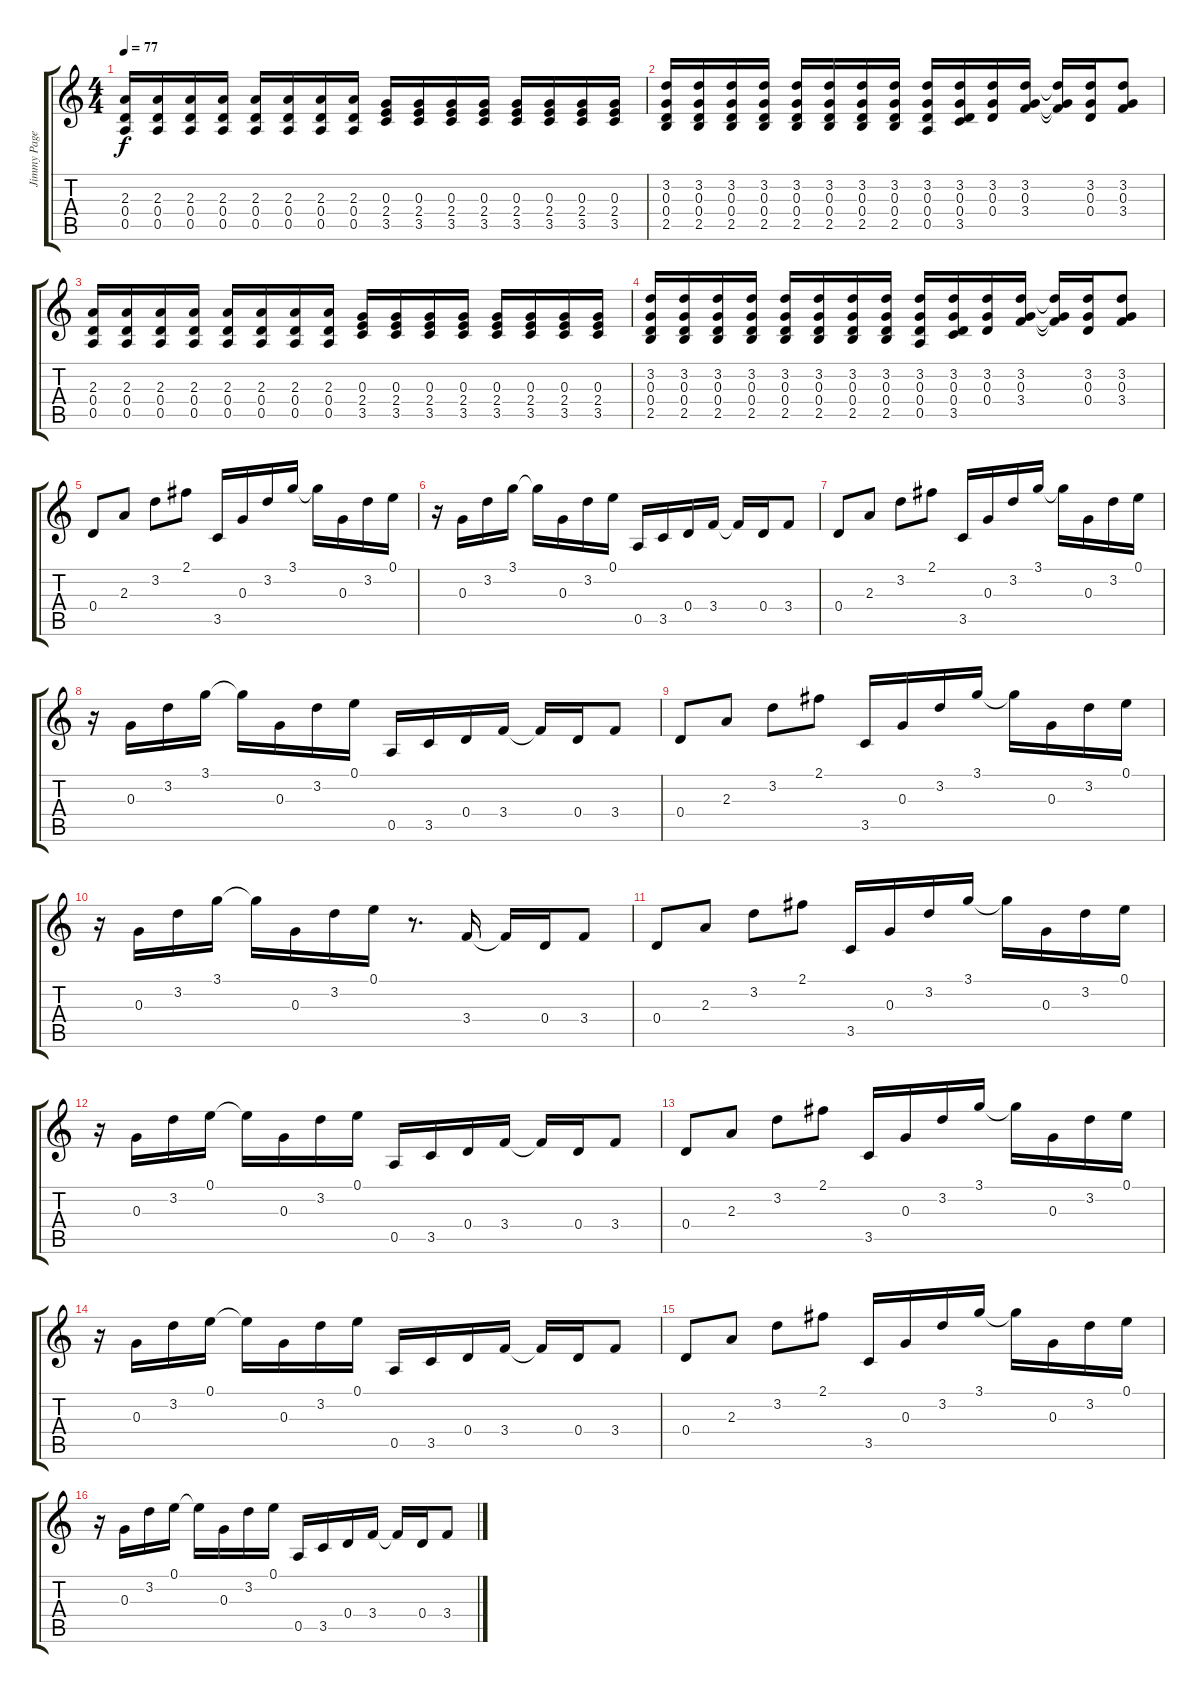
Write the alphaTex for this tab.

\track ("Jimmy Page" "Jimmy Page") {instrument acousticguitarsteel}
\staff {score tabs}
\tuning (E4 B3 G3 D3 A2 E2) {hide}
\ts (4 4)
\tempo 77
\clef g2
\ks c
(2.3 0.4 0.5).16{dy f} (2.3 0.4 0.5).16 (2.3 0.4 0.5).16 (2.3 0.4 0.5).16 (2.3 0.4 0.5).16 (2.3 0.4 0.5).16 (2.3 0.4 0.5).16 (2.3 0.4 0.5).16 (0.3 2.4 3.5).16 (0.3 2.4 3.5).16 (0.3 2.4 3.5).16 (0.3 2.4 3.5).16 (0.3 2.4 3.5).16 (0.3 2.4 3.5).16 (0.3 2.4 3.5).16 (0.3 2.4 3.5).16 |
(3.2 0.3 0.4 2.5).16 (3.2 0.3 0.4 2.5).16 (3.2 0.3 0.4 2.5).16 (3.2 0.3 0.4 2.5).16 (3.2 0.3 0.4 2.5).16 (3.2 0.3 0.4 2.5).16 (3.2 0.3 0.4 2.5).16 (3.2 0.3 0.4 2.5).16 (3.2 0.3 0.4 0.5).16 (3.2 0.3 0.4 3.5).16 (3.2 0.3 0.4).16 (3.2 0.3 3.4).16 (3.2{t} 0.3{t} 3.4{t}).16 (3.2 0.3 0.4).16 (3.2 0.3 3.4).8 |
(2.3 0.4 0.5).16 (2.3 0.4 0.5).16 (2.3 0.4 0.5).16 (2.3 0.4 0.5).16 (2.3 0.4 0.5).16 (2.3 0.4 0.5).16 (2.3 0.4 0.5).16 (2.3 0.4 0.5).16 (0.3 2.4 3.5).16 (0.3 2.4 3.5).16 (0.3 2.4 3.5).16 (0.3 2.4 3.5).16 (0.3 2.4 3.5).16 (0.3 2.4 3.5).16 (0.3 2.4 3.5).16 (0.3 2.4 3.5).16 |
(3.2 0.3 0.4 2.5).16 (3.2 0.3 0.4 2.5).16 (3.2 0.3 0.4 2.5).16 (3.2 0.3 0.4 2.5).16 (3.2 0.3 0.4 2.5).16 (3.2 0.3 0.4 2.5).16 (3.2 0.3 0.4 2.5).16 (3.2 0.3 0.4 2.5).16 (3.2 0.3 0.4 0.5).16 (3.2 0.3 0.4 3.5).16 (3.2 0.3 0.4).16 (3.2 0.3 3.4).16 (3.2{t} 0.3{t} 3.4{t}).16 (3.2 0.3 0.4).16 (3.2 0.3 3.4).8 |
0.4.8 2.3.8 3.2.8 2.1.8 3.5.16 0.3.16 3.2.16 3.1.16 3.1{t}.16 0.3.16 3.2.16 0.1.16 |
r.16 0.3.16 3.2.16 3.1.16 3.1{t}.16 0.3.16 3.2.16 0.1.16 0.5.16 3.5.16 0.4.16 3.4.16 3.4{t}.16 0.4.16 3.4.8 |
0.4.8 2.3.8 3.2.8 2.1.8 3.5.16 0.3.16 3.2.16 3.1.16 3.1{t}.16 0.3.16 3.2.16 0.1.16 |
r.16 0.3.16 3.2.16 3.1.16 3.1{t}.16 0.3.16 3.2.16 0.1.16 0.5.16 3.5.16 0.4.16 3.4.16 3.4{t}.16 0.4.16 3.4.8 |
0.4.8 2.3.8 3.2.8 2.1.8 3.5.16 0.3.16 3.2.16 3.1.16 3.1{t}.16 0.3.16 3.2.16 0.1.16 |
r.16 0.3.16 3.2.16 3.1.16 3.1{t}.16 0.3.16 3.2.16 0.1.16 r.8{d} 3.4.16 3.4{t}.16 0.4.16 3.4.8 |
0.4.8 2.3.8 3.2.8 2.1.8 3.5.16 0.3.16 3.2.16 3.1.16 3.1{t}.16 0.3.16 3.2.16 0.1.16 |
r.16 0.3.16 3.2.16 0.1.16 0.1{t}.16 0.3.16 3.2.16 0.1.16 0.5.16 3.5.16 0.4.16 3.4.16 3.4{t}.16 0.4.16 3.4.8 |
0.4.8 2.3.8 3.2.8 2.1.8 3.5.16 0.3.16 3.2.16 3.1.16 3.1{t}.16 0.3.16 3.2.16 0.1.16 |
r.16 0.3.16 3.2.16 0.1.16 0.1{t}.16 0.3.16 3.2.16 0.1.16 0.5.16 3.5.16 0.4.16 3.4.16 3.4{t}.16 0.4.16 3.4.8 |
0.4.8 2.3.8 3.2.8 2.1.8 3.5.16 0.3.16 3.2.16 3.1.16 3.1{t}.16 0.3.16 3.2.16 0.1.16 |
r.16 0.3.16 3.2.16 0.1.16 0.1{t}.16 0.3.16 3.2.16 0.1.16 0.5.16 3.5.16 0.4.16 3.4.16 3.4{t}.16 0.4.16 3.4.8
